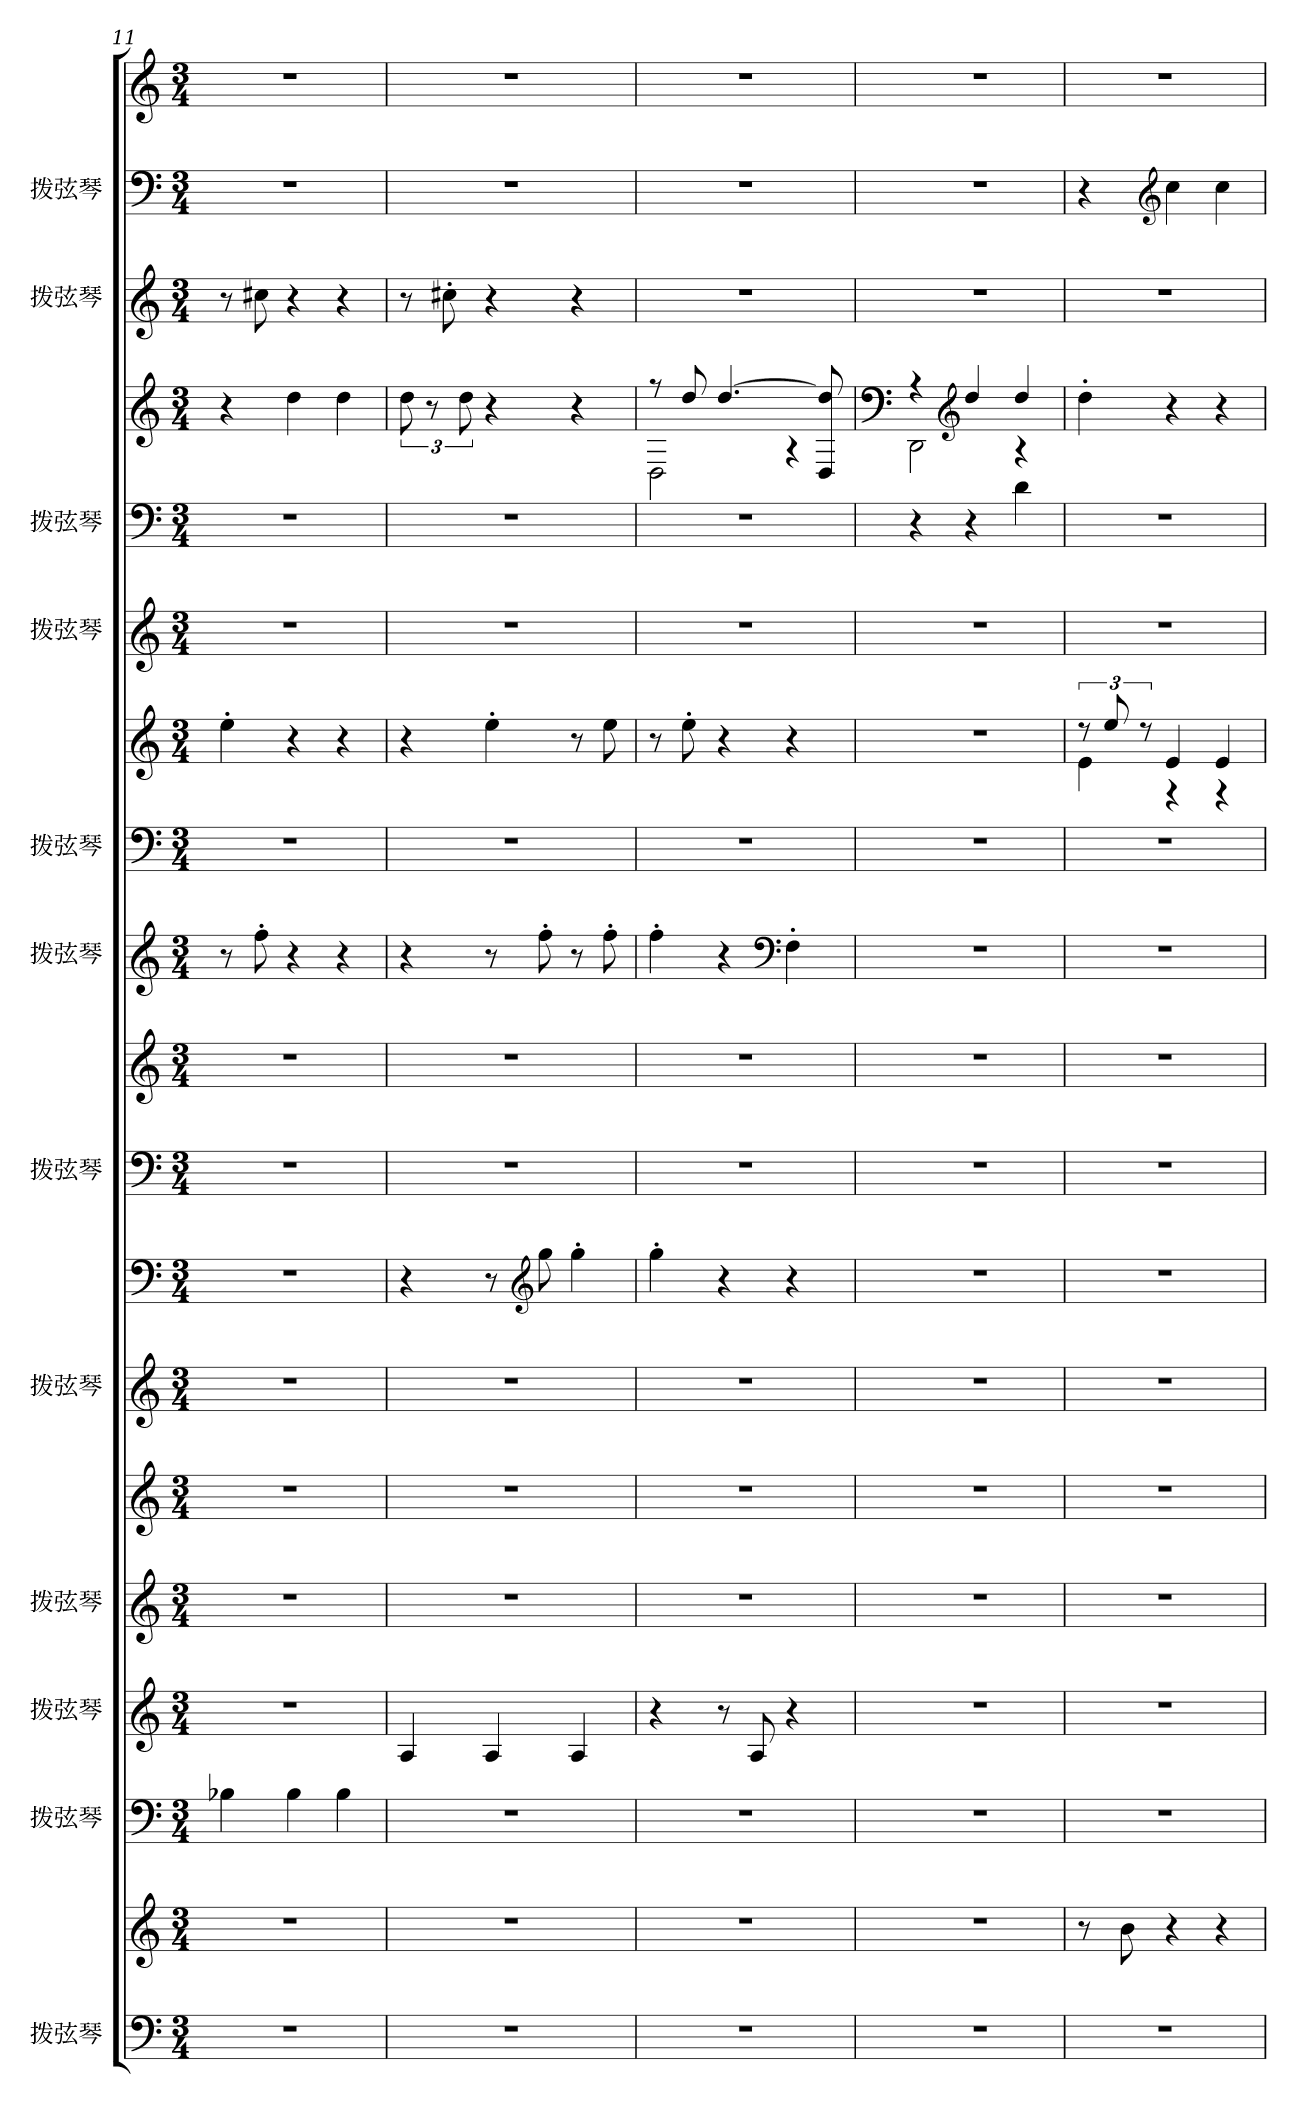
**kern	**kern	**kern	**kern	**kern	**kern	**kern	**kern	**kern	**kern	**kern	**kern	**kern	**kern	**kern	**kern	**kern	**kern	**kern
*part12	*part12	*part11	*part10	*part9	*part9	*part8	*part8	*part7	*part7	*part6	*part5	*part5	*part4	*part3	*part3	*part2	*part1	*part1
*staff19	*staff18	*staff17	*staff16	*staff15	*staff14	*staff13	*staff12	*staff11	*staff10	*staff9	*staff8	*staff7	*staff6	*staff5	*staff4	*staff3	*staff2	*staff1
*I"拨弦琴	*	*I"拨弦琴	*I"拨弦琴	*I"拨弦琴	*	*I"拨弦琴	*	*I"拨弦琴	*	*I"拨弦琴	*I"拨弦琴	*	*I"拨弦琴	*I"拨弦琴	*	*I"拨弦琴	*I"拨弦琴	*
!!LO:PB:g=z
*clefF4	*clefG2	*clefF4	*clefG2	*clefG2	*clefG2	*clefG2	*clefF4	*clefF4	*clefG2	*clefG2	*clefF4	*clefG2	*clefG2	*clefF4	*clefG2	*clefG2	*clefF4	*clefG2
*k[]	*k[]	*k[]	*k[]	*k[]	*k[]	*k[]	*k[]	*k[]	*k[]	*k[]	*k[]	*k[]	*k[]	*k[]	*k[]	*k[]	*k[]	*k[]
*M3/4	*M3/4	*M3/4	*M3/4	*M3/4	*M3/4	*M3/4	*M3/4	*M3/4	*M3/4	*M3/4	*M3/4	*M3/4	*M3/4	*M3/4	*M3/4	*M3/4	*M3/4	*M3/4
=11	=11	=11	=11	=11	=11	=11	=11	=11	=11	=11	=11	=11	=11	=11	=11	=11	=11	=11
2.r	2.r	4B-X\	2.r	2.r	2.r	2.r	2.r	2.r	2.r	8r	2.r	4ee'\	2.r	2.r	4r	8r	2.r	2.r
.	.	.	.	.	.	.	.	.	.	8ff'\	.	.	.	.	.	8cc#X\	.	.
.	.	4B-\	.	.	.	.	.	.	.	4r	.	4r	.	.	4dd\	4r	.	.
.	.	4B-\	.	.	.	.	.	.	.	4r	.	4r	.	.	4dd\	4r	.	.
=12	=12	=12	=12	=12	=12	=12	=12	=12	=12	=12	=12	=12	=12	=12	=12	=12	=12	=12
2.r	2.r	2.r	4A/	2.r	2.r	2.r	4r	2.r	2.r	4r	2.r	4r	2.r	2.r	12dd\	8r	2.r	2.r
.	.	.	.	.	.	.	.	.	.	.	.	.	.	.	12r	.	.	.
.	.	.	.	.	.	.	.	.	.	.	.	.	.	.	.	8cc#X'\	.	.
.	.	.	.	.	.	.	.	.	.	.	.	.	.	.	12dd\	.	.	.
.	.	.	4A/	.	.	.	8r	.	.	8r	.	4ee'\	.	.	4r	4r	.	.
*	*	*	*	*	*	*	*clefG2	*	*	*	*	*	*	*	*	*	*	*
.	.	.	.	.	.	.	8gg\	.	.	8ff'\	.	.	.	.	.	.	.	.
.	.	.	4A/	.	.	.	4gg'\	.	.	8r	.	8r	.	.	4r	4r	.	.
.	.	.	.	.	.	.	.	.	.	8ff'\	.	8ee\	.	.	.	.	.	.
=13	=13	=13	=13	=13	=13	=13	=13	=13	=13	=13	=13	=13	=13	=13	=13	=13	=13	=13
*	*	*	*	*	*	*	*	*	*	*	*	*	*	*	*^	*	*	*
2.r	2.r	2.r	4r	2.r	2.r	2.r	4gg'\	2.r	2.r	4ff'\	2.r	8r	2.r	2.r	8r	2D\	2.r	2.r	2.r
.	.	.	.	.	.	.	.	.	.	.	.	8ee'\	.	.	8dd/	.	.	.	.
.	.	.	8r	.	.	.	4r	.	.	4r	.	4r	.	.	[4.dd/	.	.	.	.
.	.	.	8A/	.	.	.	.	.	.	.	.	.	.	.	.	.	.	.	.
*	*	*	*	*	*	*	*	*	*	*clefF4	*	*	*	*	*	*	*	*	*
.	.	.	4r	.	.	.	4r	.	.	4F'\	.	4r	.	.	.	4r	.	.	.
.	.	.	.	.	.	.	.	.	.	.	.	.	.	.	8D/ 8dd/]	.	.	.	.
=14	=14	=14	=14	=14	=14	=14	=14	=14	=14	=14	=14	=14	=14	=14	=14	=14	=14	=14	=14
*	*	*	*	*	*	*	*	*	*	*	*	*	*	*	*clefF4	*	*	*	*
2.r	2.r	2.r	2.r	2.r	2.r	2.r	2.r	2.r	2.r	2.r	2.r	2.r	2.r	4r	4r	2DD\	2.r	2.r	2.r
*	*	*	*	*	*	*	*	*	*	*	*	*	*	*	*clefG2	*	*	*	*
.	.	.	.	.	.	.	.	.	.	.	.	.	.	4r	4dd/	.	.	.	.
.	.	.	.	.	.	.	.	.	.	.	.	.	.	4d\	4dd/	4r	.	.	.
*	*	*	*	*	*	*	*	*	*	*	*	*	*	*	*v	*v	*	*	*
=15	=15	=15	=15	=15	=15	=15	=15	=15	=15	=15	=15	=15	=15	=15	=15	=15	=15	=15
*	*	*	*	*	*	*	*	*	*	*	*	*^	*	*	*	*	*	*
2.r	8r	2.r	2.r	2.r	2.r	2.r	2.r	2.r	2.r	2.r	2.r	12r	4e\	2.r	2.r	4dd'\	2.r	4r	2.r
.	.	.	.	.	.	.	.	.	.	.	.	12ee/	.	.	.	.	.	.	.
.	8b\	.	.	.	.	.	.	.	.	.	.	.	.	.	.	.	.	.	.
.	.	.	.	.	.	.	.	.	.	.	.	12r	.	.	.	.	.	.	.
*	*	*	*	*	*	*	*	*	*	*	*	*	*	*	*	*	*	*clefG2	*
.	4r	.	.	.	.	.	.	.	.	.	.	4e/	4r	.	.	4r	.	4cc\	.
.	4r	.	.	.	.	.	.	.	.	.	.	4e/	4r	.	.	4r	.	4cc\	.
*	*	*	*	*	*	*	*	*	*	*	*	*v	*v	*	*	*	*	*	*
=	=	=	=	=	=	=	=	=	=	=	=	=	=	=	=	=	=	=
*-	*-	*-	*-	*-	*-	*-	*-	*-	*-	*-	*-	*-	*-	*-	*-	*-	*-	*-
